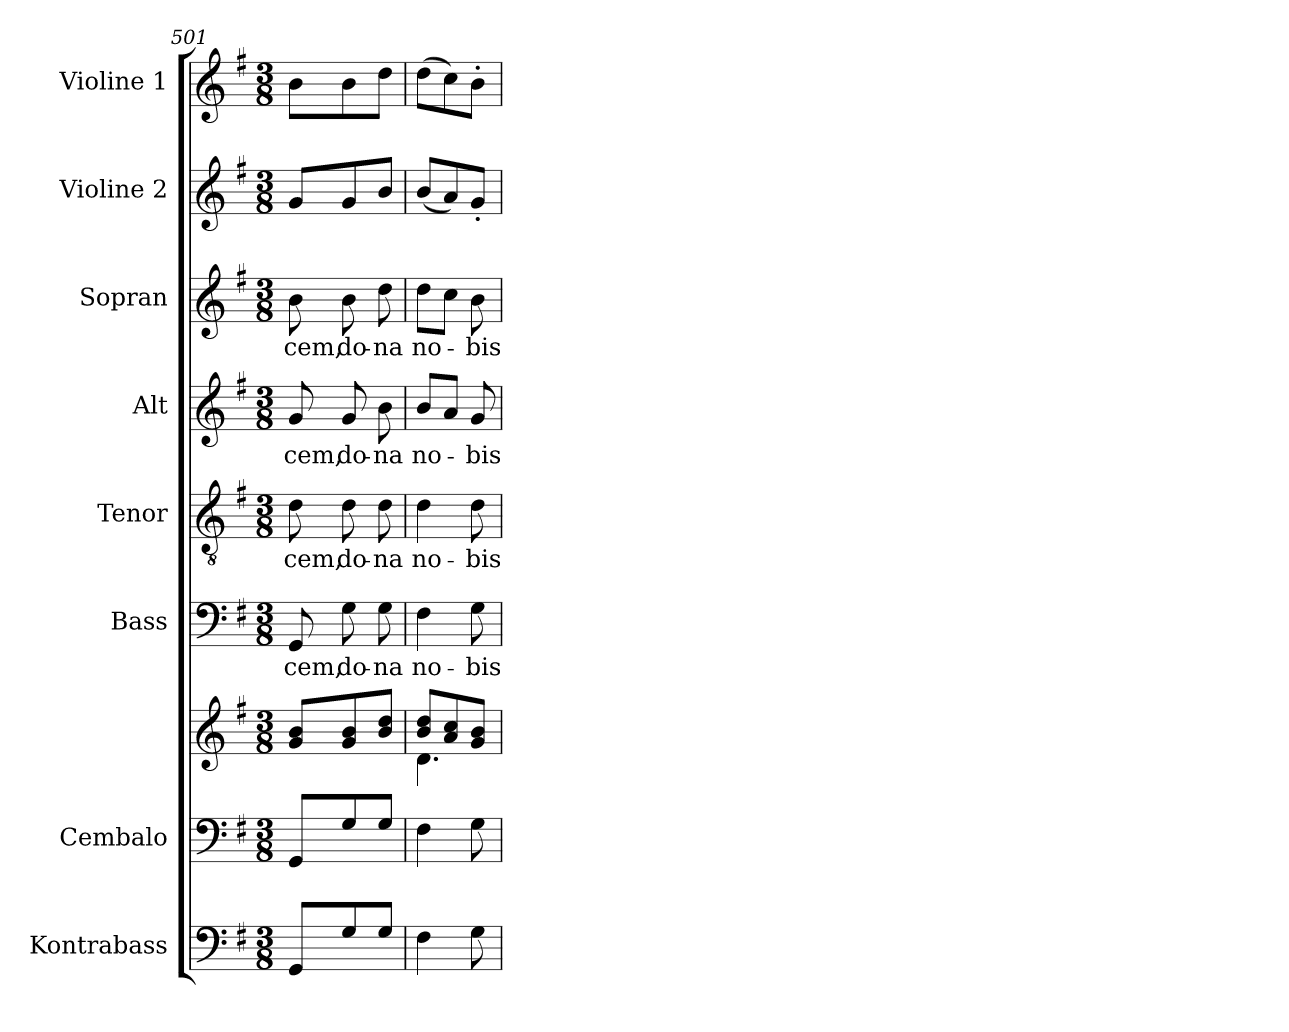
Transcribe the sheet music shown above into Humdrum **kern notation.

**kern	**kern	**kern	**kern	**text	**kern	**text	**kern	**text	**kern	**text	**kern	**kern
*part8	*part7	*part7	*part6	*part6	*part5	*part5	*part4	*part4	*part3	*part3	*part2	*part1
*staff9	*staff8	*staff7	*staff6	*staff6	*staff5	*staff5	*staff4	*staff4	*staff3	*staff3	*staff2	*staff1
*I"Kontrabass	*I"Cembalo	*	*I"Bass	*	*I"Tenor	*	*I"Alt	*	*I"Sopran	*	*I"Violine 2	*I"Violine 1
*I'Kb.	*I'Cemb.	*	*I'B.	*	*I'T.	*	*I'A.	*	*I'S.	*	*I'Vl. 2	*I'Vl. 1
*clefF4	*clefF4	*clefG2	*clefF4	*	*clefGv2	*	*clefG2	*	*clefG2	*	*clefG2	*clefG2
*ITrd7c12	*	*	*	*	*	*	*	*	*	*	*	*
*k[f#]	*k[f#]	*k[f#]	*k[f#]	*	*k[f#]	*	*k[f#]	*	*k[f#]	*	*k[f#]	*k[f#]
*G:	*G:	*G:	*G:	*	*G:	*	*G:	*	*G:	*	*G:	*G:
*M3/8	*M3/8	*M3/8	*M3/8	*	*M3/8	*	*M3/8	*	*M3/8	*	*M3/8	*M3/8
=501	=501	=501	=501	=501	=501	=501	=501	=501	=501	=501	=501	=501
!	!	!	!	!LO:LY:b	!	!LO:LY:b	!	!LO:LY:b	!	!LO:LY:b	!	!
8GGG/L	8GG/L	8g/ 8b/L	8GG/	-cem,	8d\	-cem,	8g/	-cem,	8b\	-cem,	8g/L	8b\L
!	!	!	!	!LO:LY:b	!	!LO:LY:b	!	!LO:LY:b	!	!LO:LY:b	!	!
8GG/	8G/	8g/ 8b/	8G\	do-	8d\	do-	8g/	do-	8b\	do-	8g/	8b\
!	!	!	!	!LO:LY:b	!	!LO:LY:b	!	!LO:LY:b	!	!LO:LY:b	!	!
8GG/J	8G/J	8b/ 8dd/J	8G\	-na	8d\	-na	8b\	-na	8dd\	-na	8b/J	8dd\J
=502	=502	=502	=502	=502	=502	=502	=502	=502	=502	=502	=502	=502
*	*	*^	*	*	*	*	*	*	*	*	*	*
!	!	!	!	!	!LO:LY:b	!	!LO:LY:b	!	!LO:LY:b	!	!LO:LY:b	!	!
4FF#\	4F#\	8b/ 8dd/L	4.d\	4F#\	no-	4d\	no-	8b/L	no-	8dd\L	no-	(<8b/L	(>8dd\L
.	.	8a/ 8cc/	.	.	.	.	.	8a/J	.	8cc\J	.	8a/)	8cc\)
!	!	!	!	!	!LO:LY:b	!	!LO:LY:b	!	!LO:LY:b	!	!LO:LY:b	!	!
8GG\	8G\	8g/ 8b/J	.	8G\	-bis	8d\	-bis	8g/	-bis	8b\	-bis	8g'</J	8b'>\J
*	*	*v	*v	*	*	*	*	*	*	*	*	*	*
=	=	=	=	=	=	=	=	=	=	=	=	=
*-	*-	*-	*-	*-	*-	*-	*-	*-	*-	*-	*-	*-
